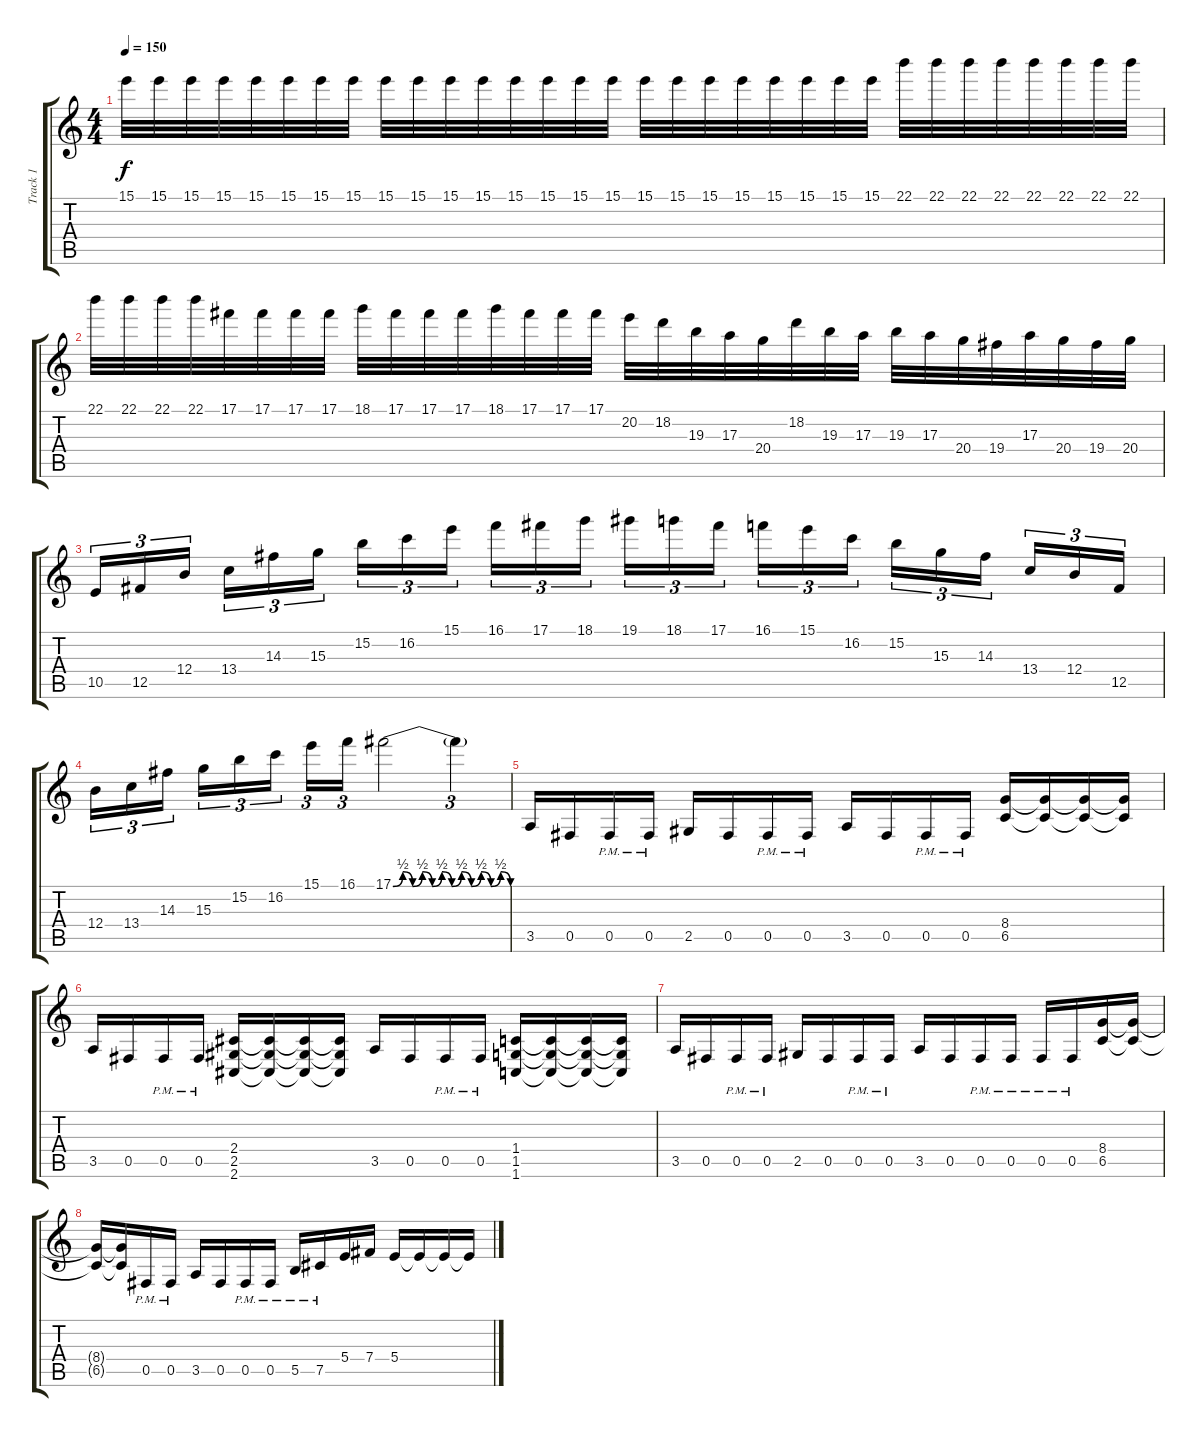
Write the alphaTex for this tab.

\track ("Track 1" "Track 1") {instrument distortionguitar}
\staff {score tabs}
\tuning (Db4 Ab3 E3 B2 Gb2 B1) {hide}
\ts (4 4)
\tempo 150
\clef g2
\ks c
15.1.32{dy f} 15.1.32 15.1.32 15.1.32 15.1.32 15.1.32 15.1.32 15.1.32 15.1.32 15.1.32 15.1.32 15.1.32 15.1.32 15.1.32 15.1.32 15.1.32 15.1.32 15.1.32 15.1.32 15.1.32 15.1.32 15.1.32 15.1.32 15.1.32 22.1.32 22.1.32 22.1.32 22.1.32 22.1.32 22.1.32 22.1.32 22.1.32 |
22.1.32 22.1.32 22.1.32 22.1.32 17.1.32 17.1.32 17.1.32 17.1.32 18.1.32 17.1.32 17.1.32 17.1.32 18.1.32 17.1.32 17.1.32 17.1.32 20.2.32 18.2.32 19.3.32 17.3.32 20.4.32 18.2.32 19.3.32 17.3.32 19.3.32 17.3.32 20.4.32 19.4.32 17.3.32 20.4.32 19.4.32 20.4.32 |
10.5.16{tu (3 2)} 12.5.16{tu (3 2)} 12.4.16{tu (3 2)} 13.4.16{tu (3 2)} 14.3.16{tu (3 2)} 15.3.16{tu (3 2)} 15.2.16{tu (3 2)} 16.2.16{tu (3 2)} 15.1.16{tu (3 2)} 16.1.16{tu (3 2)} 17.1.16{tu (3 2)} 18.1.16{tu (3 2)} 19.1.16{tu (3 2)} 18.1.16{tu (3 2)} 17.1.16{tu (3 2)} 16.1.16{tu (3 2)} 15.1.16{tu (3 2)} 16.2.16{tu (3 2)} 15.2.16{tu (3 2)} 15.3.16{tu (3 2)} 14.3.16{tu (3 2)} 13.4.16{tu (3 2)} 12.4.16{tu (3 2)} 12.5.16{tu (3 2)} |
12.4.16{tu (3 2)} 13.4.16{tu (3 2)} 14.3.16{tu (3 2)} 15.3.16{tu (3 2)} 15.2.16{tu (3 2)} 16.2.16{tu (3 2)} 15.1.16{tu (3 2)} 16.1.16{tu (3 2)} 17.1{be (custom 0 0 5 2 10 0 15 2 20 0 25 2 30 0 35 2 40 0 45 2 50 0 55 2 60 0)}.2 17.1{t}.4{tu (3 2)} |
3.5.16 0.5.16 0.5{pm}.16 0.5{pm}.16 2.5.16 0.5.16 0.5{pm}.16 0.5{pm}.16 3.5.16 0.5.16 0.5{pm}.16 0.5{pm}.16 (8.4 6.5).16 (8.4{t} 6.5{t}).16 (8.4{t} 6.5{t}).16 (8.4{t} 6.5{t}).16 |
3.5.16 0.5.16 0.5{pm}.16 0.5{pm}.16 (2.4 2.5 2.6).16 (2.4{t} 2.5{t} 2.6{t}).16 (2.4{t} 2.5{t} 2.6{t}).16 (2.4{t} 2.5{t} 2.6{t}).16 3.5.16 0.5.16 0.5{pm}.16 0.5{pm}.16 (1.4 1.5 1.6).16 (1.4{t} 1.5{t} 1.6{t}).16 (1.4{t} 1.5{t} 1.6{t}).16 (1.4{t} 1.5{t} 1.6{t}).16 |
3.5.16 0.5.16 0.5{pm}.16 0.5{pm}.16 2.5.16 0.5.16 0.5{pm}.16 0.5{pm}.16 3.5.16 0.5.16 0.5{pm}.16 0.5{pm}.16 0.5{pm}.16 0.5{pm}.16 (8.4 6.5).16 (8.4{t} 6.5{t}).16 |
(8.4{t} 6.5{t}).16 (8.4{t} 6.5{t}).16 0.5{pm}.16 0.5{pm}.16 3.5.16 0.5.16 0.5{pm}.16 0.5{pm}.16 5.5{pm}.16 7.5{pm}.16 5.4.16 7.4.16 5.4.16 5.4{t}.16 5.4{t}.16 5.4{t}.16
